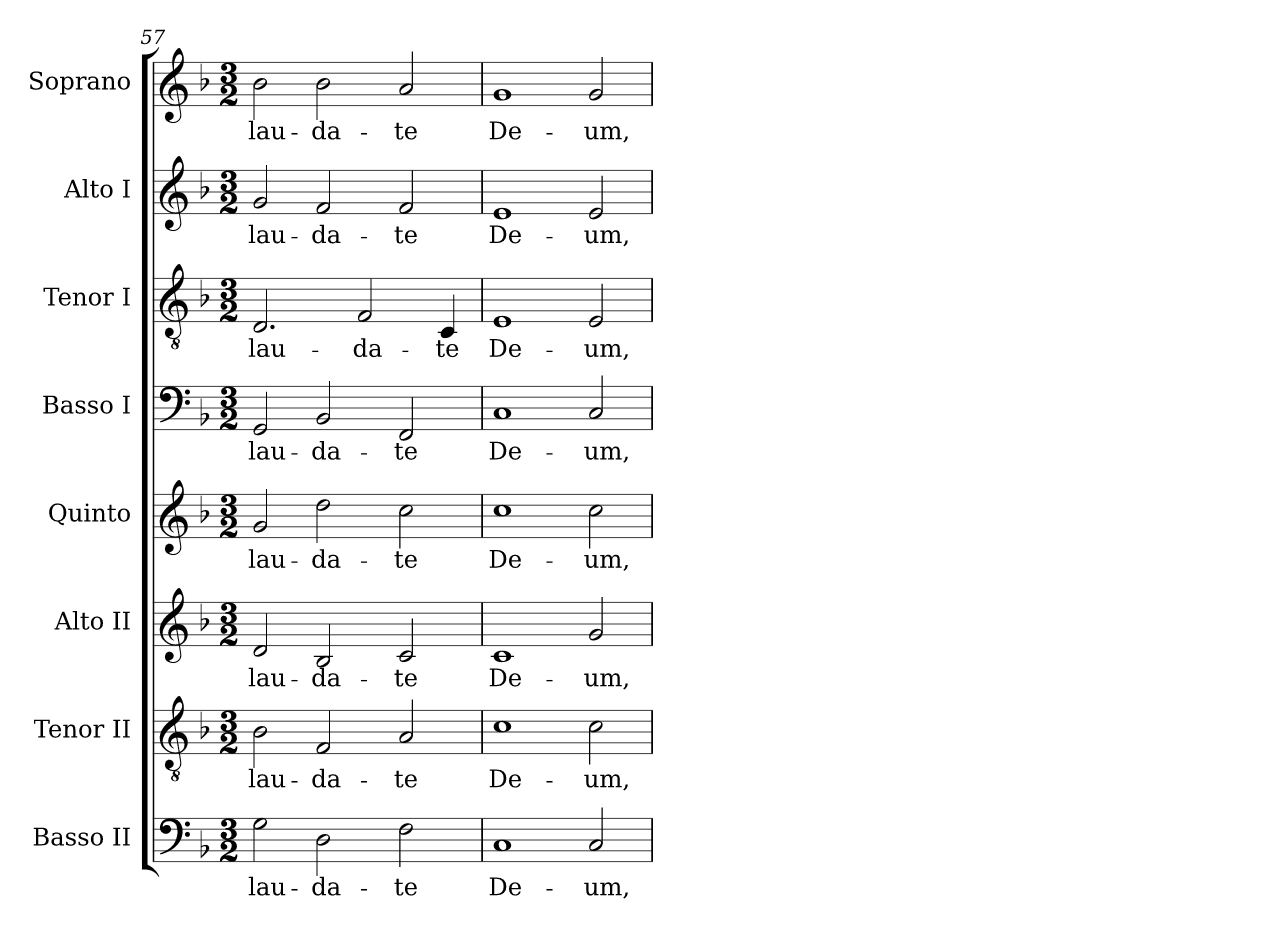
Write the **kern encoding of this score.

**kern	**text	**kern	**text	**kern	**text	**kern	**text	**kern	**text	**kern	**text	**kern	**text	**kern	**text
*part8	*part8	*part7	*part7	*part6	*part6	*part5	*part5	*part4	*part4	*part3	*part3	*part2	*part2	*part1	*part1
*staff8	*staff8	*staff7	*staff7	*staff6	*staff6	*staff5	*staff5	*staff4	*staff4	*staff3	*staff3	*staff2	*staff2	*staff1	*staff1
*I"Basso II	*	*I"Tenor II	*	*I"Alto II	*	*I"Quinto	*	*I"Basso I	*	*I"Tenor I	*	*I"Alto I	*	*I"Soprano	*
*I'B. 2	*	*I'T. 2	*	*I'A. 2	*	*I'Q.	*	*I'B. 1	*	*I'T. 1	*	*I'A. 1	*	*I'S.	*
*clefF4	*	*clefGv2	*	*clefG2	*	*clefG2	*	*clefF4	*	*clefGv2	*	*clefG2	*	*clefG2	*
*	*	*ITrd7c12	*	*	*	*	*	*	*	*ITrd7c12	*	*	*	*	*
*k[b-]	*	*k[b-]	*	*k[b-]	*	*k[b-]	*	*k[b-]	*	*k[b-]	*	*k[b-]	*	*k[b-]	*
*F:	*	*F:	*	*F:	*	*F:	*	*F:	*	*F:	*	*F:	*	*F:	*
*M3/2	*	*M3/2	*	*M3/2	*	*M3/2	*	*M3/2	*	*M3/2	*	*M3/2	*	*M3/2	*
=57	=57	=57	=57	=57	=57	=57	=57	=57	=57	=57	=57	=57	=57	=57	=57
!	!LO:LY:b:color=#000000	!	!	!	!	!	!	!	!	!	!	!	!	!	!
!	!	!	!LO:LY:b:color=#000000	!	!	!	!	!	!	!	!	!	!	!	!
!	!	!	!	!	!LO:LY:b:color=#000000	!	!	!	!	!	!	!	!	!	!
!	!	!	!	!	!	!	!LO:LY:b:color=#000000	!	!	!	!	!	!	!	!
!	!	!	!	!	!	!	!	!	!LO:LY:b:color=#000000	!	!	!	!	!	!
!	!	!	!	!	!	!	!	!	!	!	!LO:LY:b:color=#000000	!	!	!	!
!	!	!	!	!	!	!	!	!	!	!	!	!	!LO:LY:b:color=#000000	!	!
!	!	!	!	!	!	!	!	!	!	!	!	!	!	!	!LO:LY:b:color=#000000
2Gi\	lau-	2BB-i\	lau-	2di/	lau-	2gi/	lau-	2GGi/	lau-	2.DDi/	lau-	2gi/	lau-	2b-i\	lau-
!	!LO:LY:b:color=#000000	!	!	!	!	!	!	!	!	!	!	!	!	!	!
!	!	!	!LO:LY:b:color=#000000	!	!	!	!	!	!	!	!	!	!	!	!
!	!	!	!	!	!LO:LY:b:color=#000000	!	!	!	!	!	!	!	!	!	!
!	!	!	!	!	!	!	!LO:LY:b:color=#000000	!	!	!	!	!	!	!	!
!	!	!	!	!	!	!	!	!	!LO:LY:b:color=#000000	!	!	!	!	!	!
!	!	!	!	!	!	!	!	!	!	!	!	!	!LO:LY:b:color=#000000	!	!
!	!	!	!	!	!	!	!	!	!	!	!	!	!	!	!LO:LY:b:color=#000000
2Di\	-da-	2FFi/	-da-	2B-i/	-da-	2ddi\	-da-	2BB-i/	-da-	.	.	2fi/	-da-	2b-i\	-da-
!	!	!	!	!	!	!	!	!	!	!	!LO:LY:b:color=#000000	!	!	!	!
.	.	.	.	.	.	.	.	.	.	2FFi/	-da-	.	.	.	.
!	!LO:LY:b:color=#000000	!	!	!	!	!	!	!	!	!	!	!	!	!	!
!	!	!	!LO:LY:b:color=#000000	!	!	!	!	!	!	!	!	!	!	!	!
!	!	!	!	!	!LO:LY:b:color=#000000	!	!	!	!	!	!	!	!	!	!
!	!	!	!	!	!	!	!LO:LY:b:color=#000000	!	!	!	!	!	!	!	!
!	!	!	!	!	!	!	!	!	!LO:LY:b:color=#000000	!	!	!	!	!	!
!	!	!	!	!	!	!	!	!	!	!	!	!	!LO:LY:b:color=#000000	!	!
!	!	!	!	!	!	!	!	!	!	!	!	!	!	!	!LO:LY:b:color=#000000
2Fi\	-te	2AAi/	-te	2ci/	-te	2cci\	-te	2FFi/	-te	.	.	2fi/	-te	2ai/	-te
!	!	!	!	!	!	!	!	!	!	!	!LO:LY:b:color=#000000	!	!	!	!
.	.	.	.	.	.	.	.	.	.	4CCi/	-te	.	.	.	.
=58	=58	=58	=58	=58	=58	=58	=58	=58	=58	=58	=58	=58	=58	=58	=58
!	!LO:LY:b:color=#000000	!	!	!	!	!	!	!	!	!	!	!	!	!	!
!	!	!	!LO:LY:b:color=#000000	!	!	!	!	!	!	!	!	!	!	!	!
!	!	!	!	!	!LO:LY:b:color=#000000	!	!	!	!	!	!	!	!	!	!
!	!	!	!	!	!	!	!LO:LY:b:color=#000000	!	!	!	!	!	!	!	!
!	!	!	!	!	!	!	!	!	!LO:LY:b:color=#000000	!	!	!	!	!	!
!	!	!	!	!	!	!	!	!	!	!	!LO:LY:b:color=#000000	!	!	!	!
!	!	!	!	!	!	!	!	!	!	!	!	!	!LO:LY:b:color=#000000	!	!
!	!	!	!	!	!	!	!	!	!	!	!	!	!	!	!LO:LY:b:color=#000000
1Ci	De-	1Ci	De-	1ci	De-	1cci	De-	1Ci	De-	1EEi	De-	1ei	De-	1gi	De-
!	!LO:LY:b:color=#000000	!	!	!	!	!	!	!	!	!	!	!	!	!	!
!	!	!	!LO:LY:b:color=#000000	!	!	!	!	!	!	!	!	!	!	!	!
!	!	!	!	!	!LO:LY:b:color=#000000	!	!	!	!	!	!	!	!	!	!
!	!	!	!	!	!	!	!LO:LY:b:color=#000000	!	!	!	!	!	!	!	!
!	!	!	!	!	!	!	!	!	!LO:LY:b:color=#000000	!	!	!	!	!	!
!	!	!	!	!	!	!	!	!	!	!	!LO:LY:b:color=#000000	!	!	!	!
!	!	!	!	!	!	!	!	!	!	!	!	!	!LO:LY:b:color=#000000	!	!
!	!	!	!	!	!	!	!	!	!	!	!	!	!	!	!LO:LY:b:color=#000000
2Ci/	-um,	2Ci\	-um,	2gi/	-um,	2cci\	-um,	2Ci/	-um,	2EEi/	-um,	2ei/	-um,	2gi/	-um,
=	=	=	=	=	=	=	=	=	=	=	=	=	=	=	=
*-	*-	*-	*-	*-	*-	*-	*-	*-	*-	*-	*-	*-	*-	*-	*-
